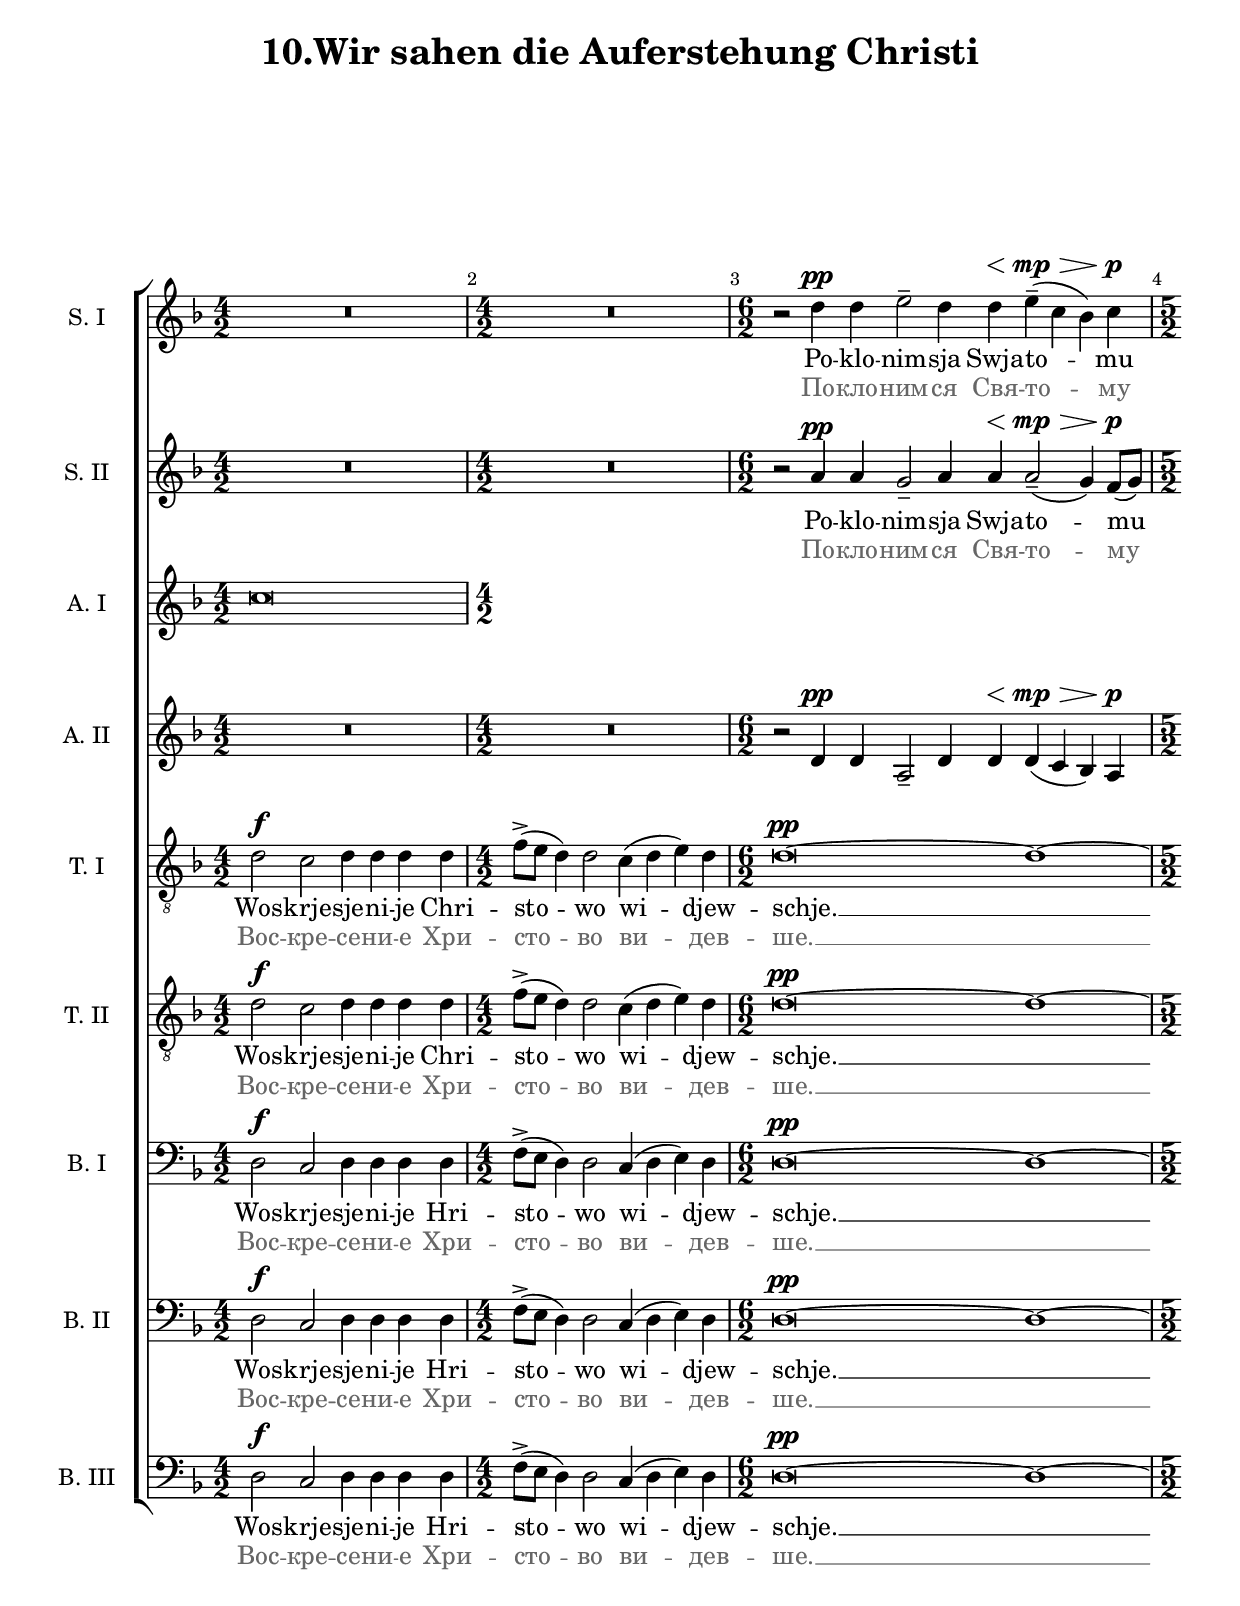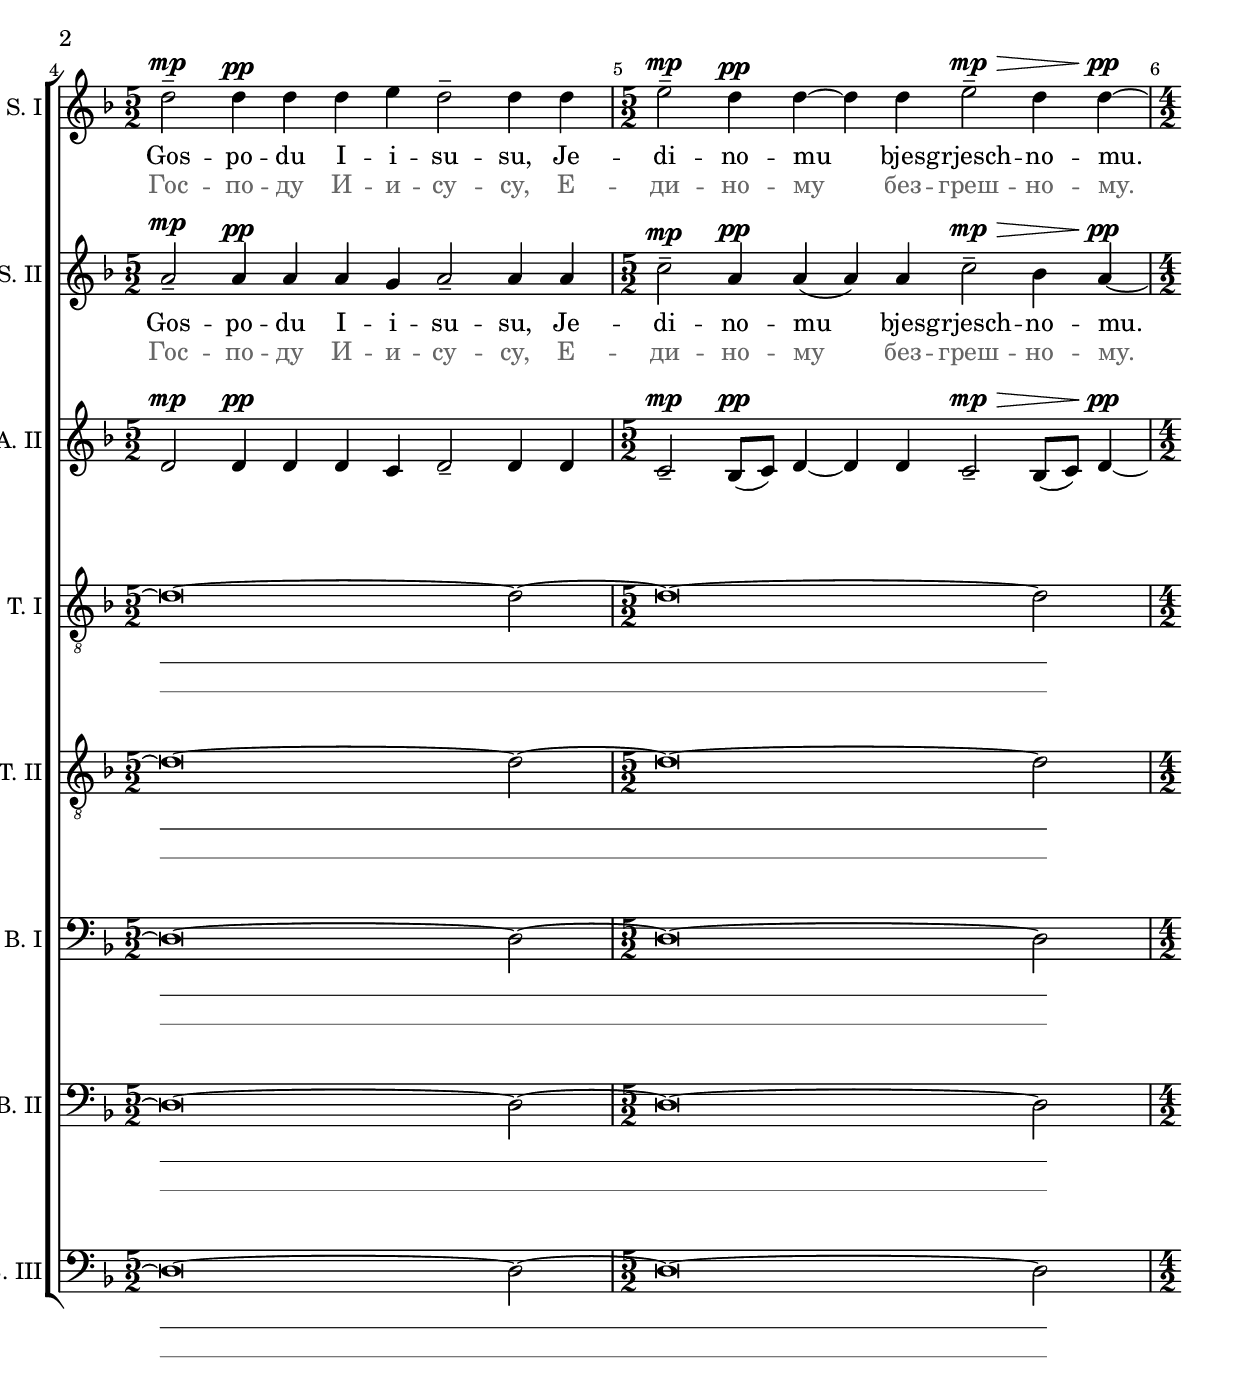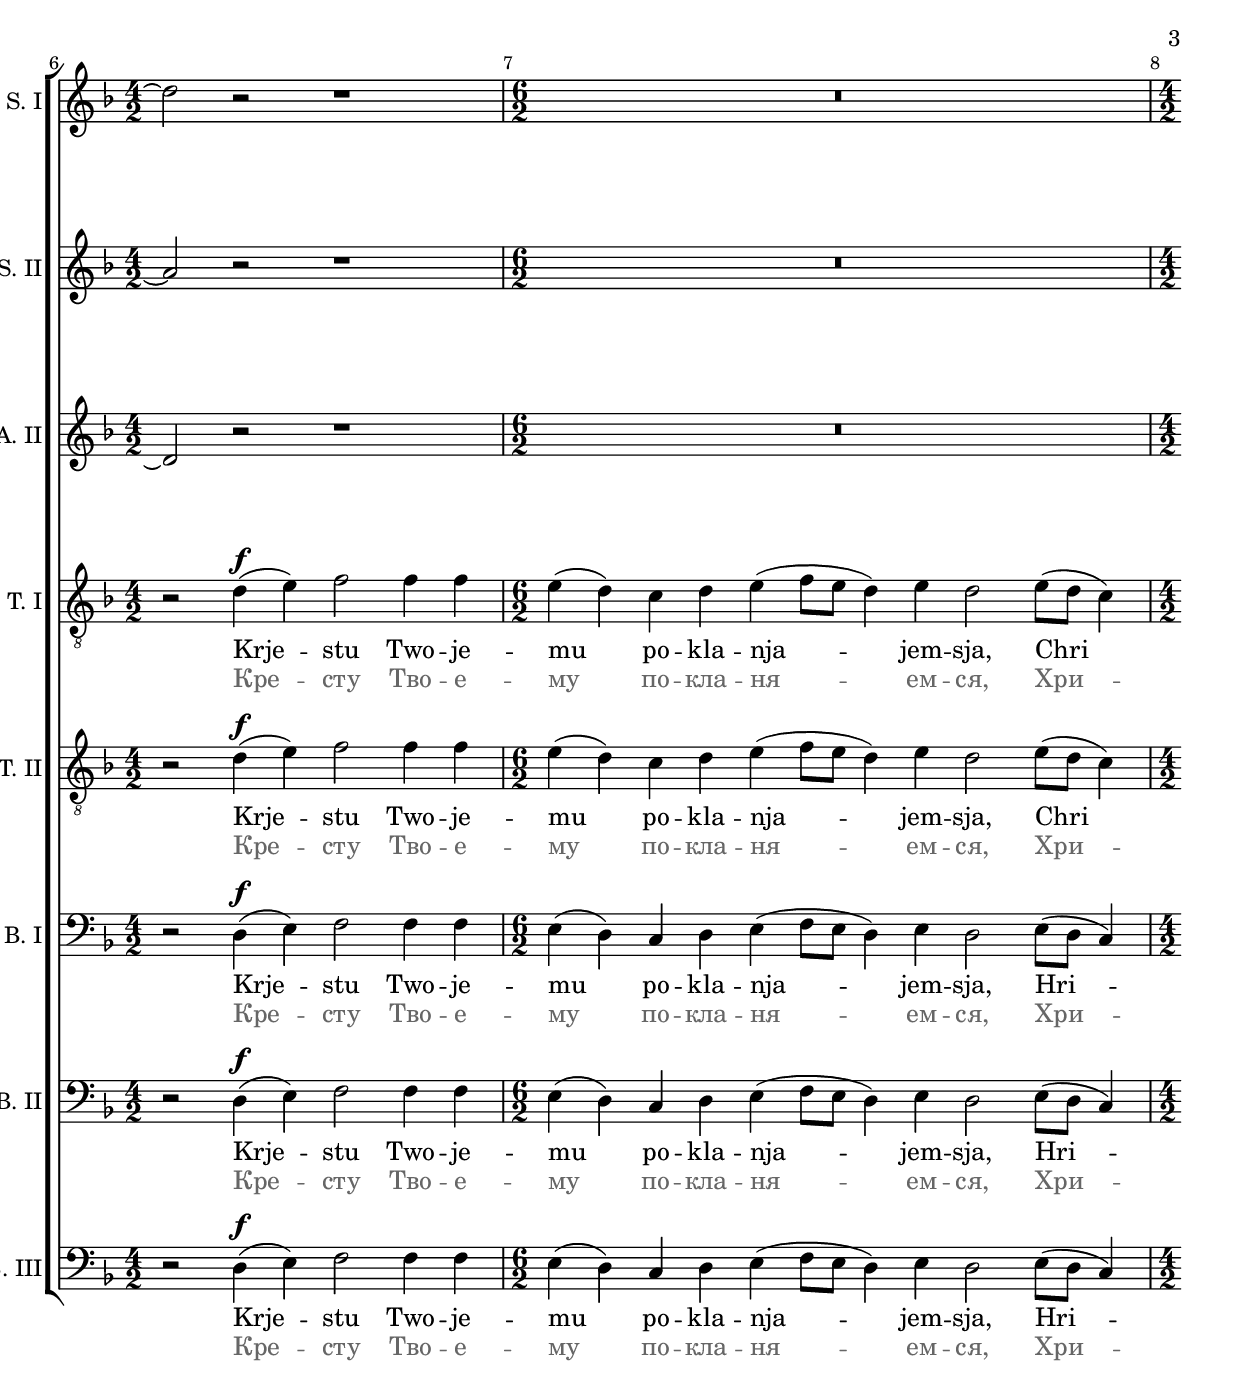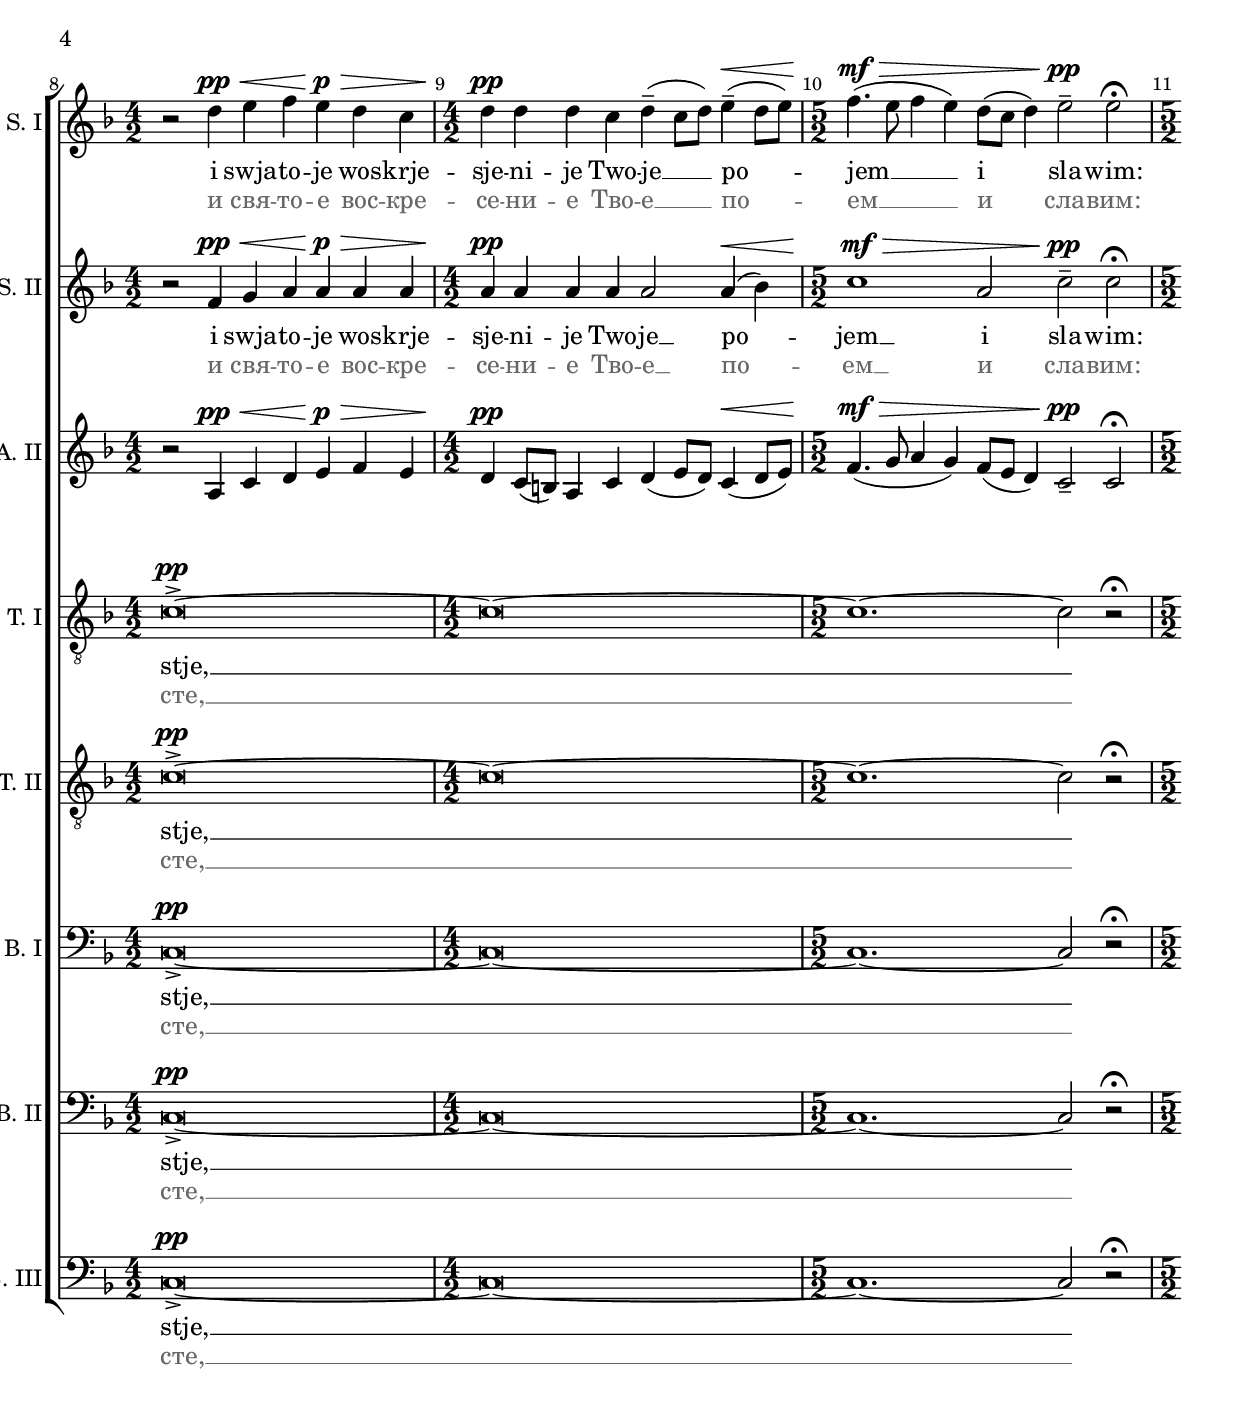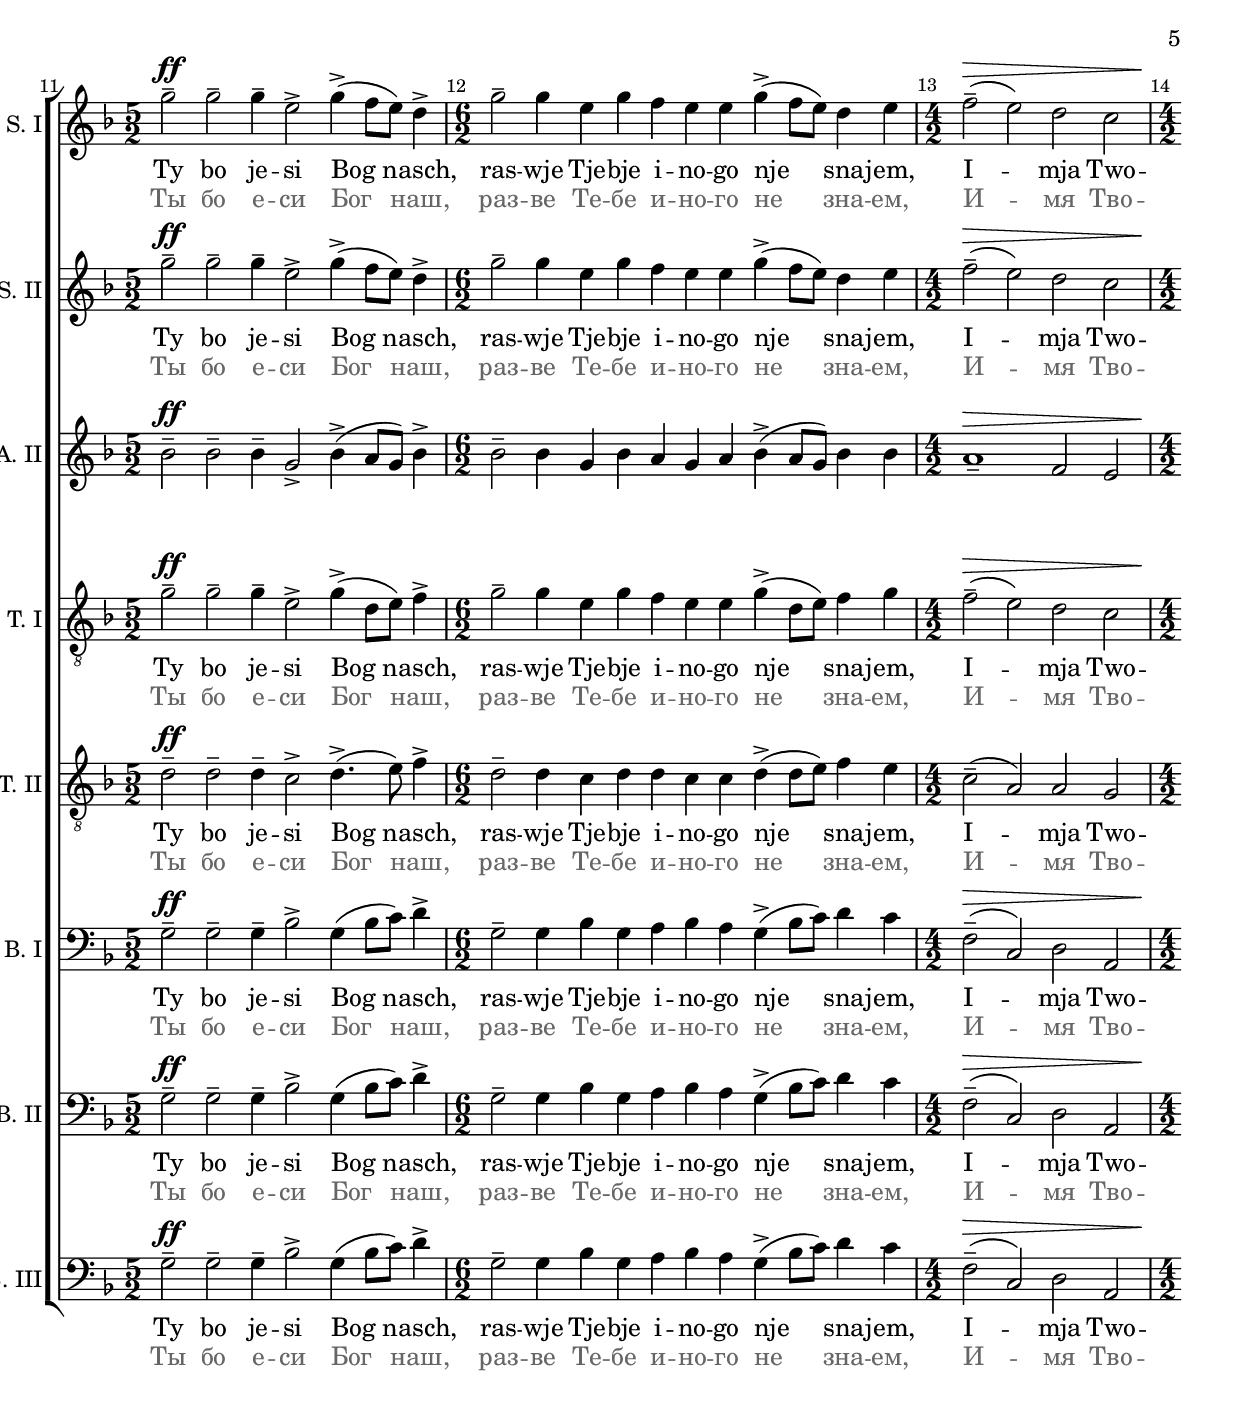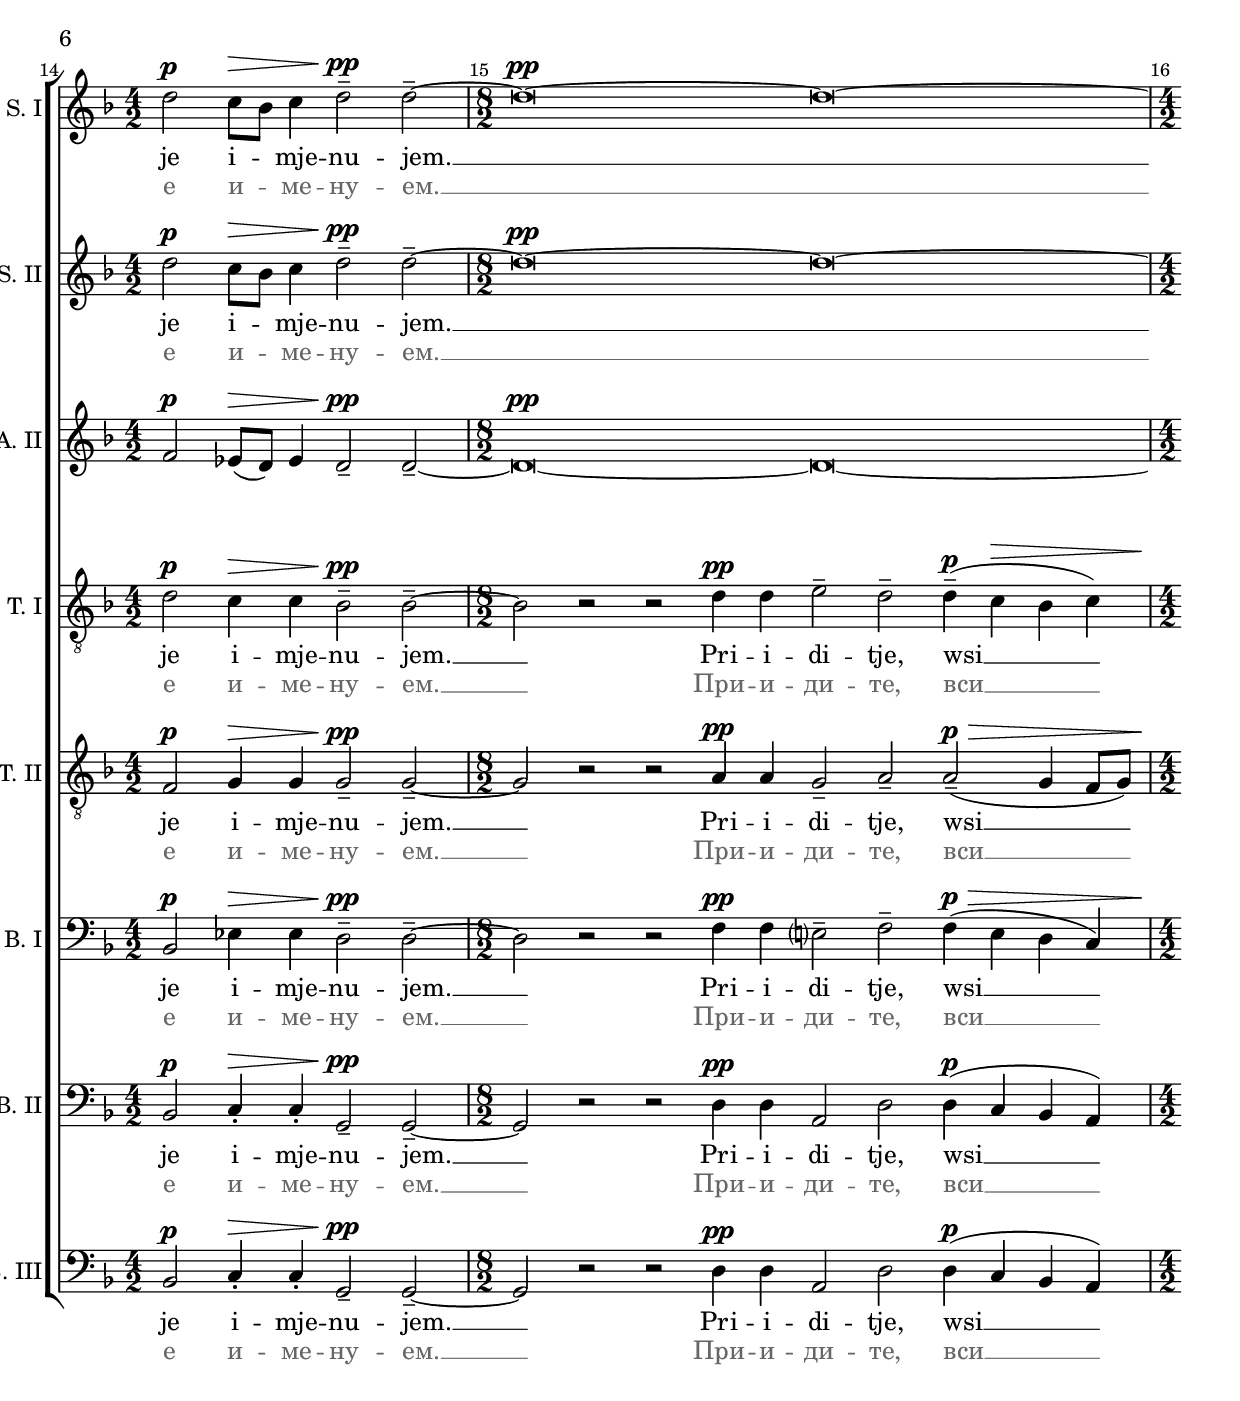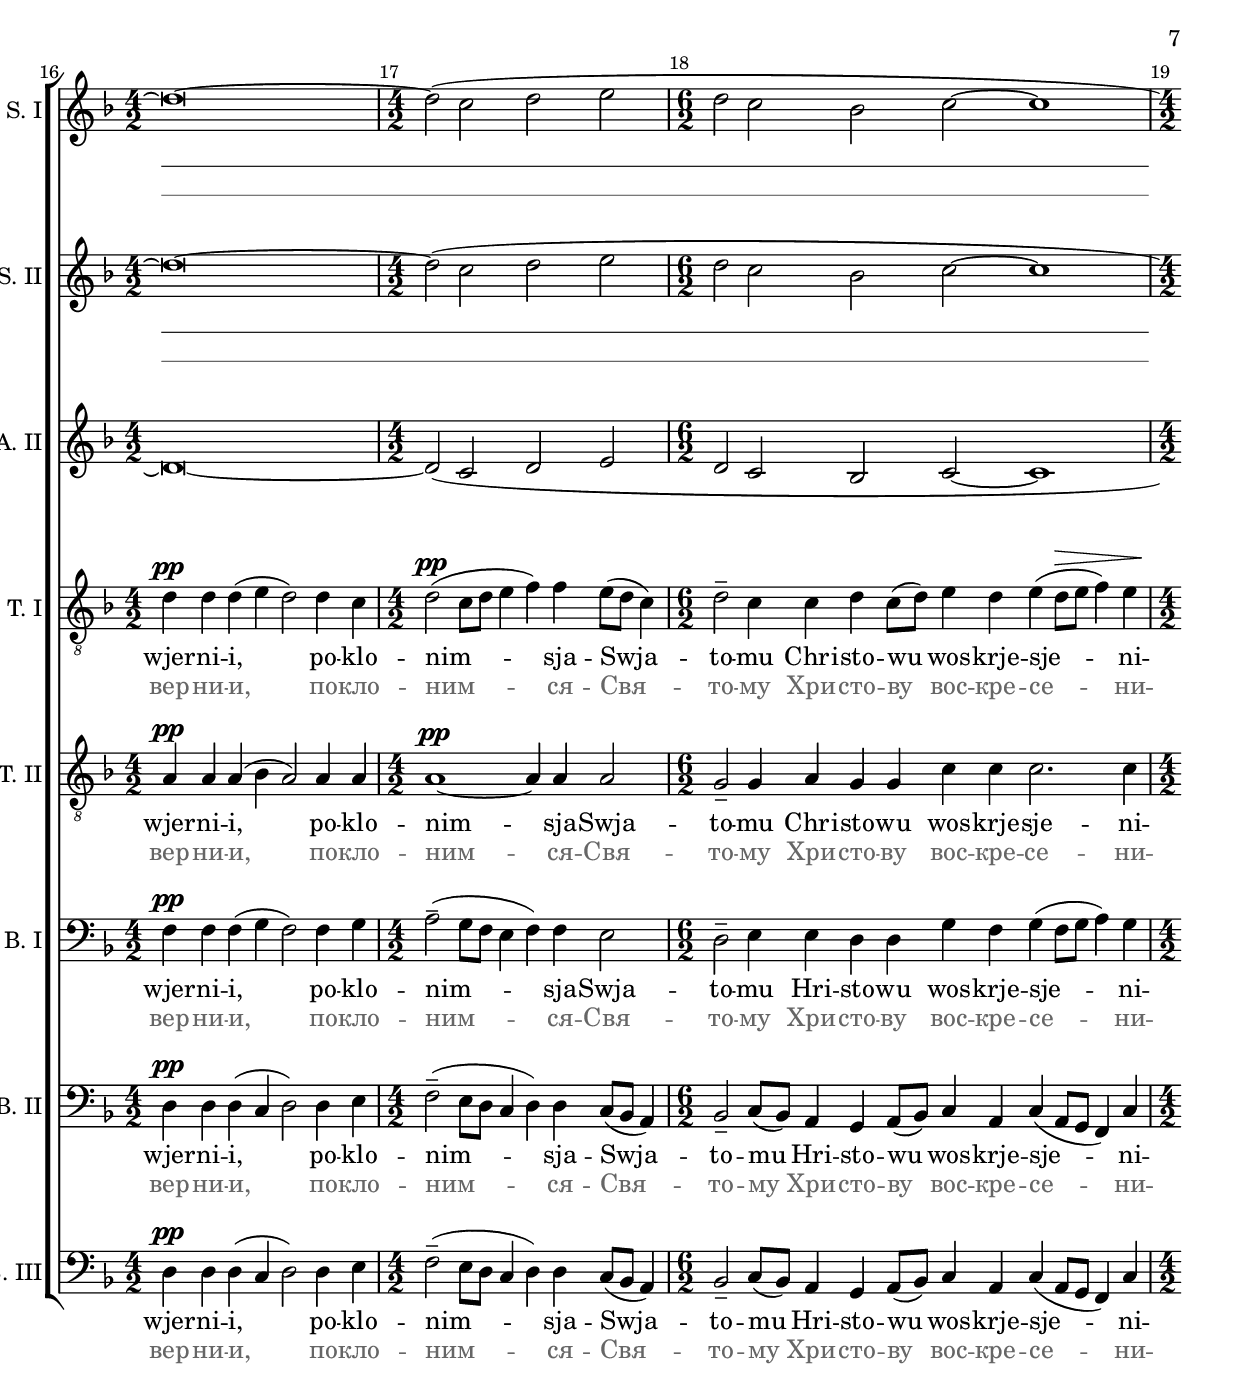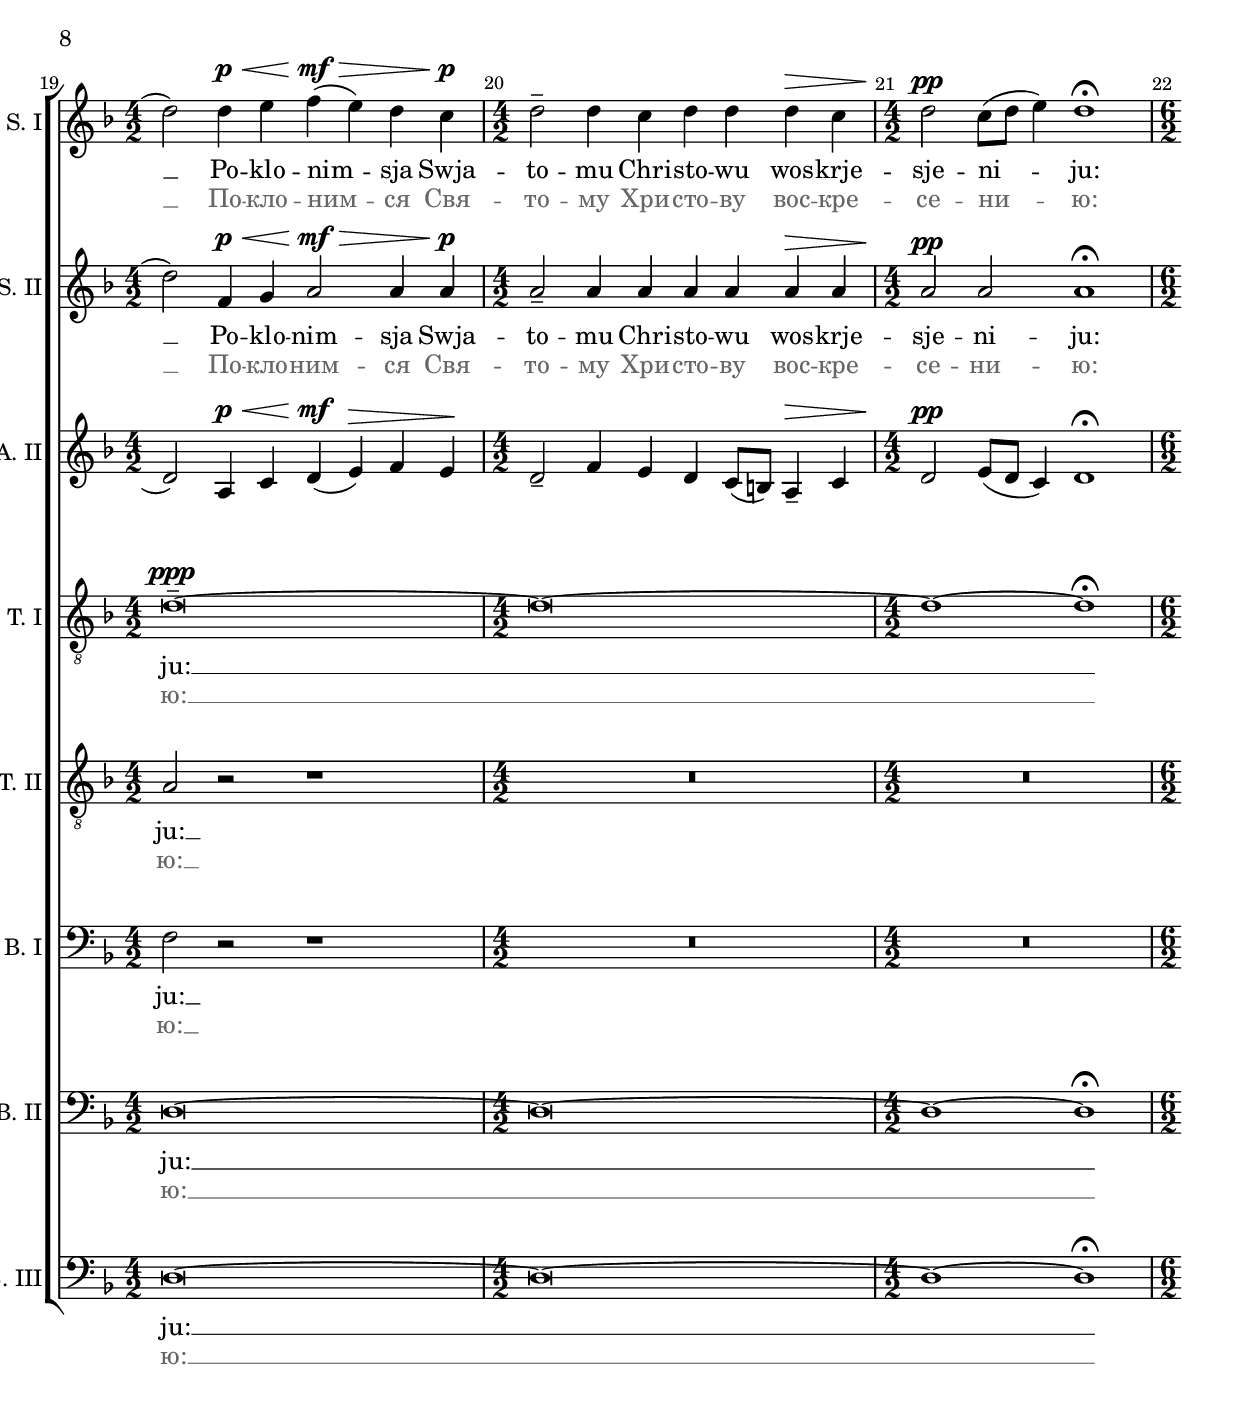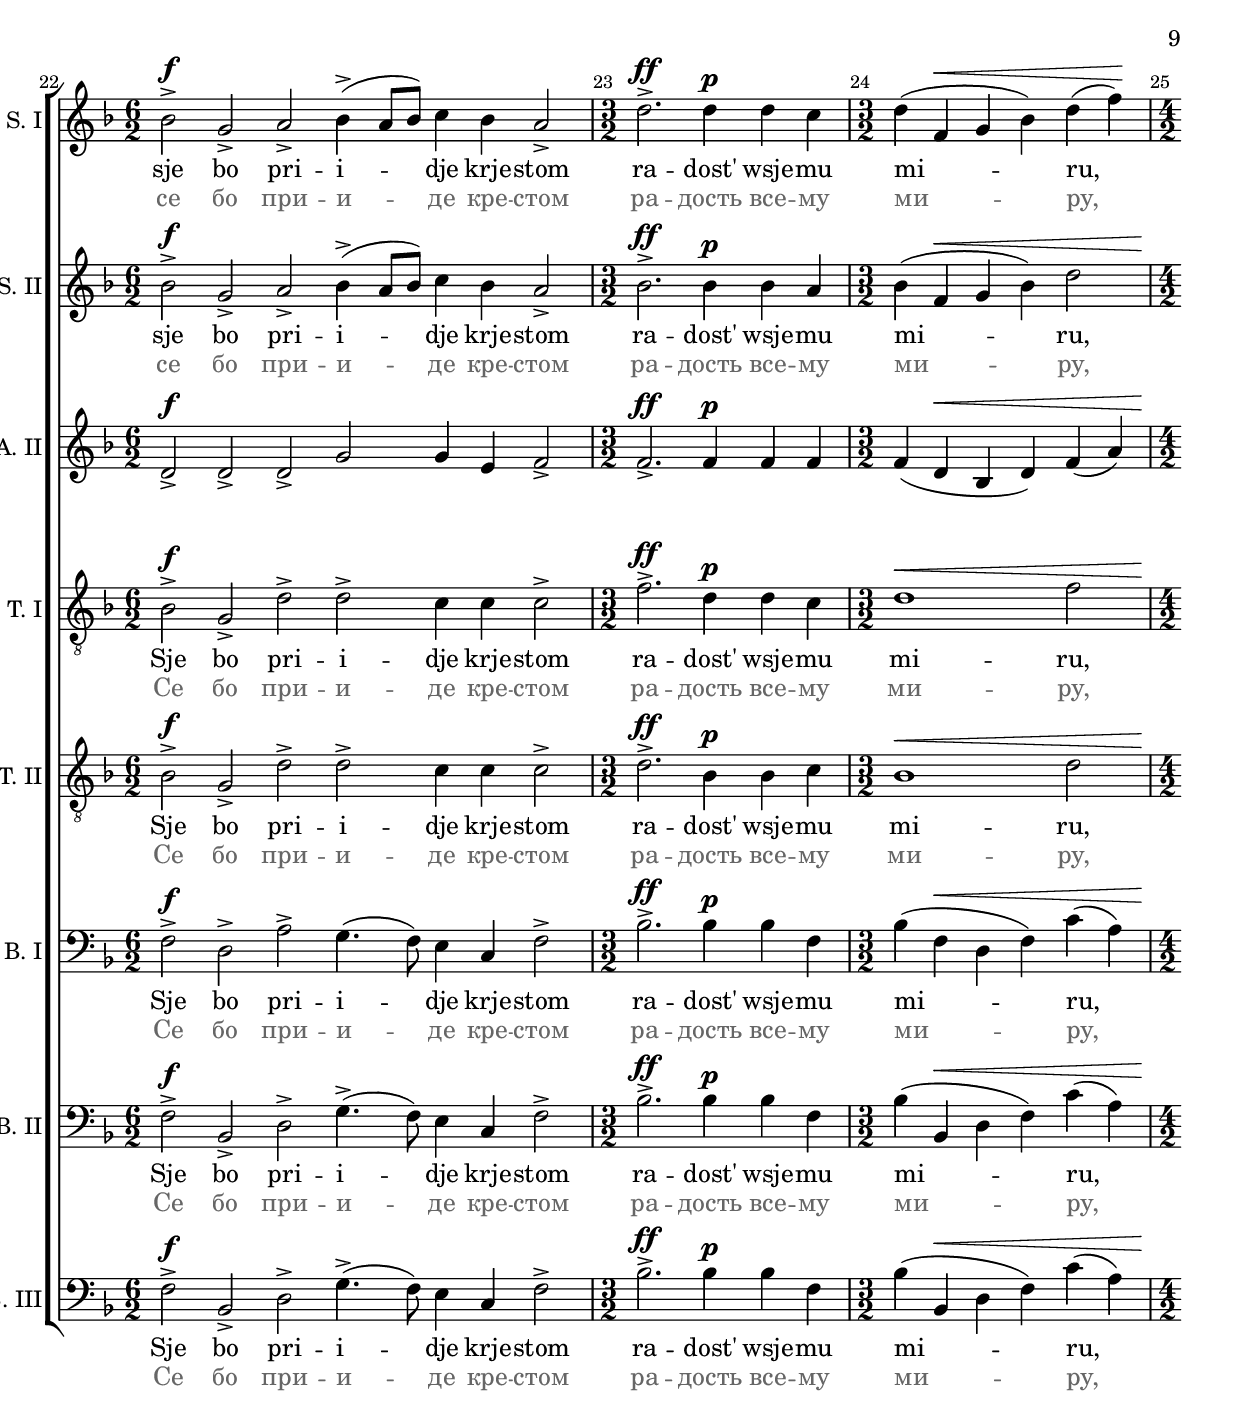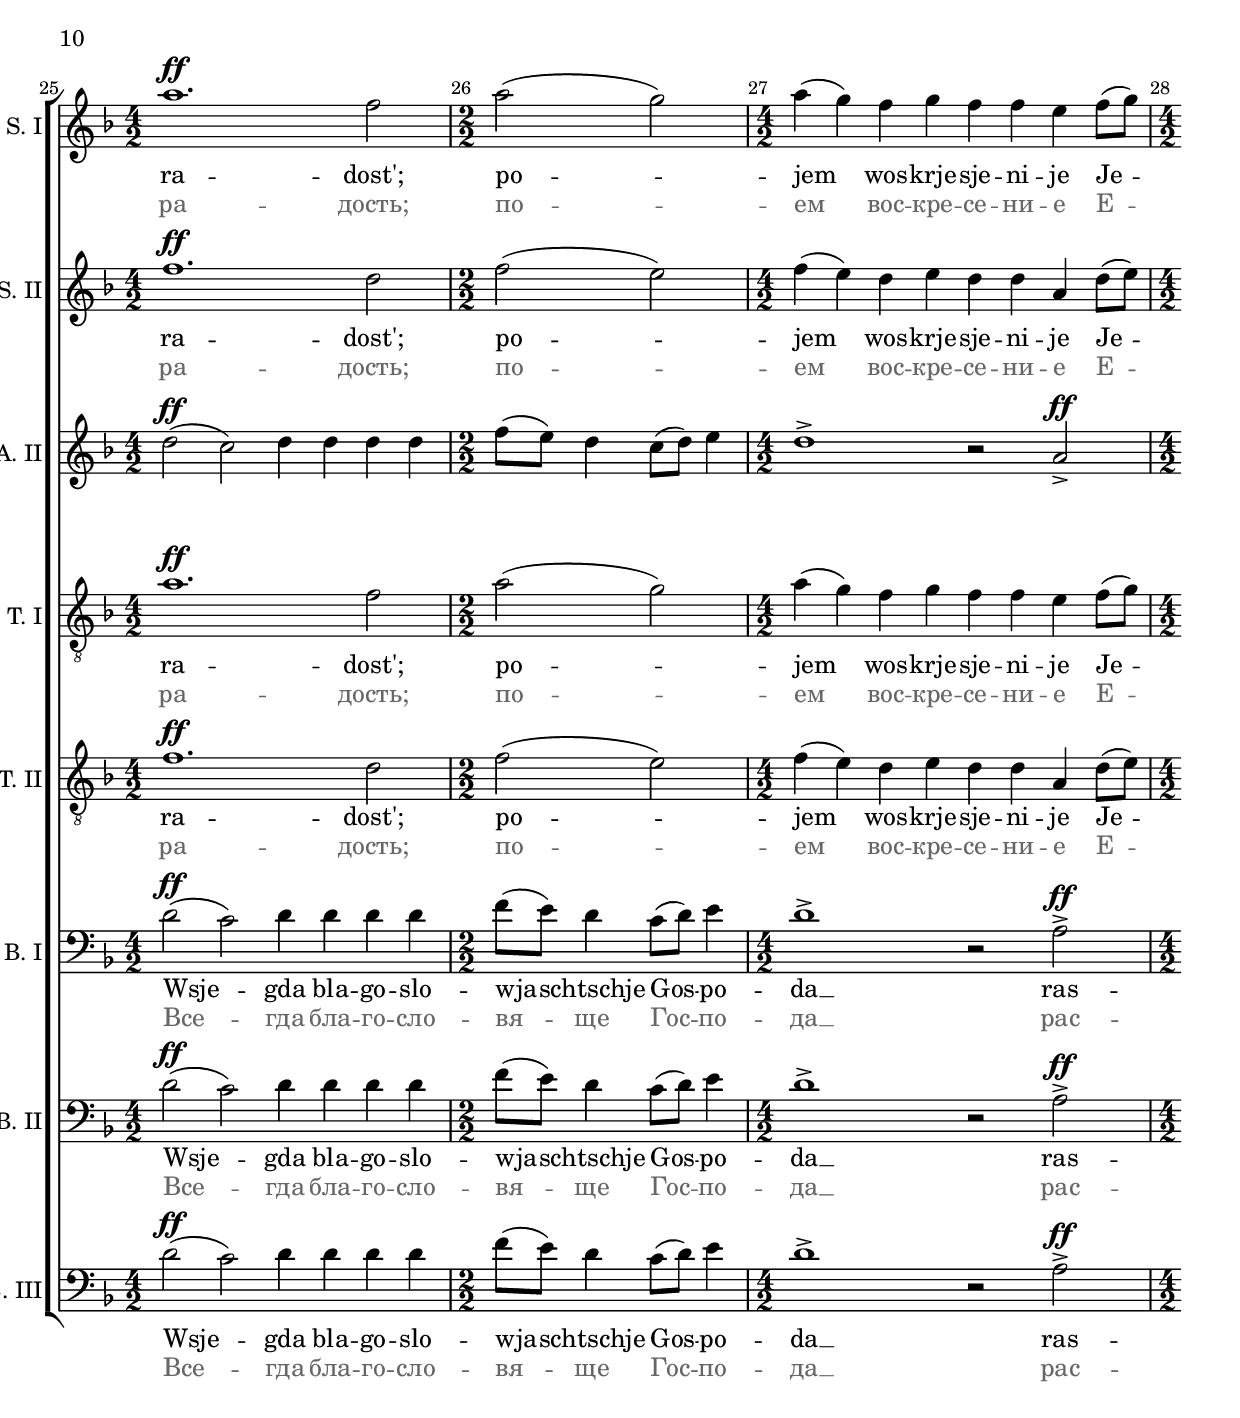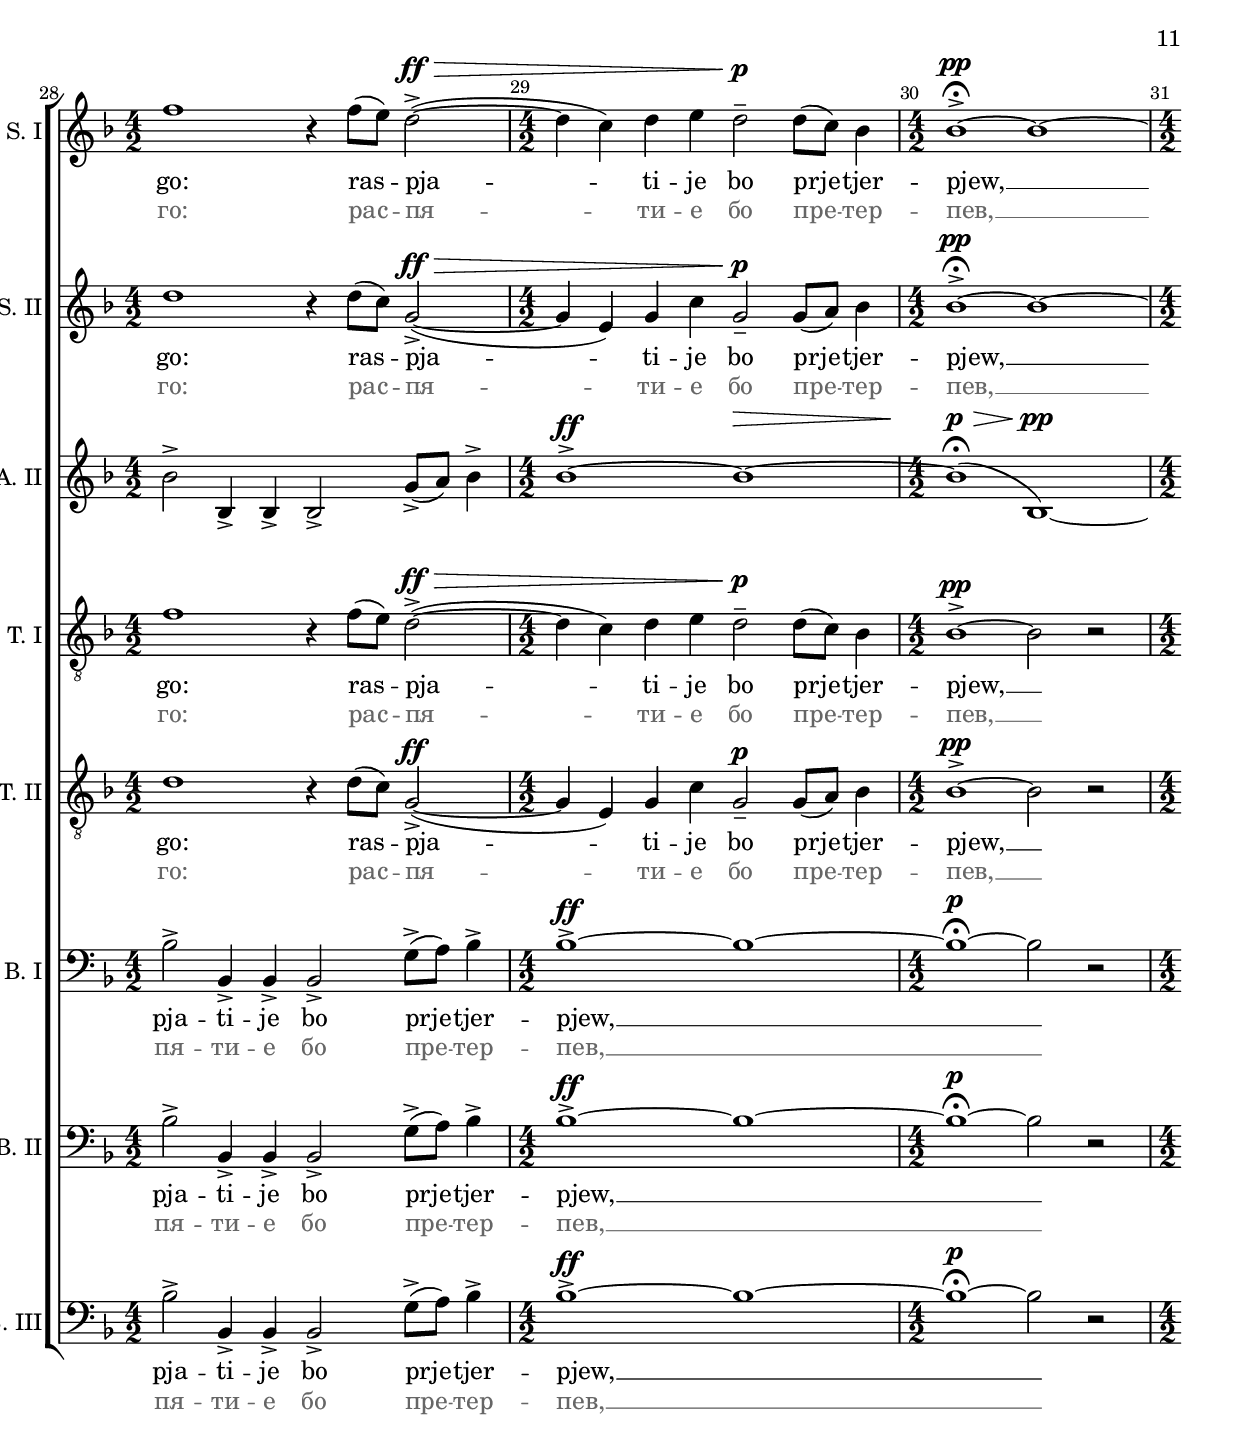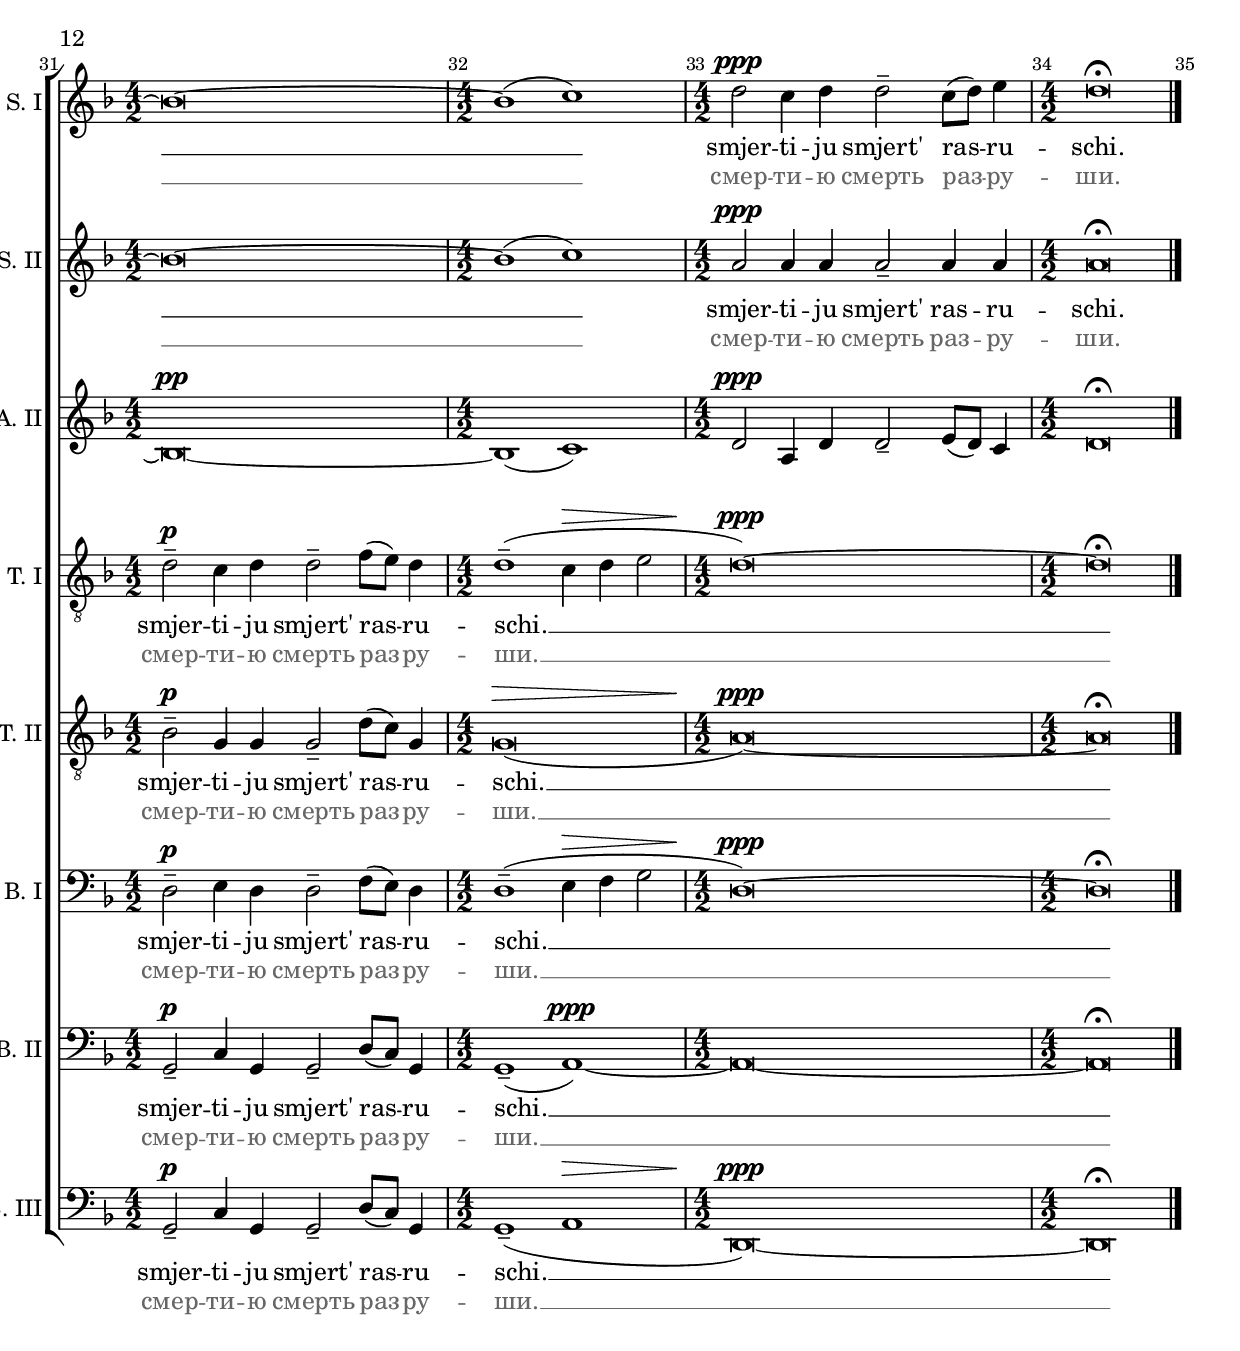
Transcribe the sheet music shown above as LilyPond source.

\version "2.16.2"

#(ly:set-option 'midi-extension "mid")

\header {
  title = "10.Wir sahen die Auferstehung Christi"
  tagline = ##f
}


\paper {
  #(set-paper-size "a4")
}

global = {
  \key f \major
  \numericTimeSignature
  \dynamicUp
  \autoBeamOff
  \accidentalStyle "modern-voice-cautionary"
  % \override Score.TimeSignature #'stencil = ##f
  \set Score.markFormatter = #format-mark-box-numbers
  \override Score.BarNumber #'break-visibility = #'#(#t #t #t)
}

midiGlobal = {
  \key f \major
  \numericTimeSignature
  \time 1/4  s4
}

greyText = {
  \override Lyrics.LyricText  #'color =  #(x11-color 'grey40)
  \override Lyrics.LyricHyphen  #'color =  #(x11-color 'grey40)
  \override Lyrics.LyricExtender  #'color =  #(x11-color 'grey40)
}

obreak = {}
opage ={\pageBreak}

\include "articulate.ly"

sopranoOneVoice = \relative c'' {
  \time 4/2  R1*2 |
  \time 4/2  R1*2 |
  \time 6/2  r2 d4 \pp d4 e2 -- d4 d4 \< e4 (-- \mp \> c4 bes4 ) c4 \p |
  \time 5/2  d2 \mp  -- d4 \pp d4 d4 e4 d2 -- d4 d4 |
  \time 5/2  e2 -- \mp d4 \pp d4  ~ d4 d4 e2 \mp \> -- d4  d4  \pp ~ |
  \time 4/2  d2 r2 r1 |
  \time 6/2  R2*6 |

  \opage %p2
  \time 4/2  r2 d4 \pp \< e4 f4  e4 \p \> d4 c4 |
  \time 4/2  d4 \pp d4 d4 c4 d4 -- ( c8 [ d8 ) ] e4 -- \< ( d8  [ e8 ) ] |
  \time 5/2  f4.\mf \> ( e8  f4 e4 ) d8  ( [ c8 ] d4 ) e2 \pp -- e2 \fermata |
  \time 5/2  g2 \ff -- g2-- g4-- e2 -> g4 ( -> f8 [ e8 ) ] d4 -> |
  \time 6/2  g2 -- g4 e4 g4 f4 e4 e4 g4 ( -> f8 [ e8 ) ] d4 e4 |
  \time 4/2  f2 \> ( -- e2 ) d2 c2 |
  \time 4/2  d2  \p c8 \> [ bes8 ] c4 d2 \pp -- d2 ~ -- |
  \time 8/2  d\breve \pp ~  d\breve ~ |

  \opage %p3
  \time 4/2  d\breve  ~ |
  \time 4/2  d2 ( c2 d2 e2 |
  \time 6/2  d2 c2 bes2 c2 ~ c1 |
  \time 4/2  d2 ) d4 \p \< e4 f4 \mf \> ( e4 )  d4 c4 \p |
  \time 4/2  d2 -- d4 c4 d4 d4  d4 \>  c4  |
  \time 4/2  d2  \pp c8 ( [ d8  ] e4 ) d1 \fermata |
  \time 6/2  bes2 \f -> g2 -> a2 -> bes4 ( -> a8 [ bes8 ) ] c4 bes4 a2-> |
  \time 3/2  d2. \ff -> d4 \p d4 c4 |
  \time 3/2  d4 ( f,4 \< g4 bes4 ) d4 ( f4)  \! |

  \opage %p4
  \time 4/2  a1. \ff f2 |
  \time 2/2  a2 ( g2 ) |
  \time 4/2  a4 ( g4 ) f4 g4 f4 f4 e4 f8 [ ( g8 ] ) |
  \time 4/2  f1 r4 f8 [ ( e8 ] ) d2 \ff \> ( ~ -> |
  \time 4/2  d4 c4  ) d4 e4 d2-- \p d8 [ ( c8 ) ] bes4 |
  \time 4/2  bes1 ~ \fermata -> \pp bes1 ~ |
  \time 4/2  bes\breve  ~ |
  \time 4/2  bes1 ( c1 ) |
  \time 4/2  d2 \ppp c4 d4 d2-- c8 ( [ d8 ) ] e4 |
  \time 4/2  d\breve \fermata \bar "|."


}


sopranoOneVerse = \lyricmode {
  Po -- klo -- nim -- sja Swja -- to -- mu
  Gos -- po -- du I -- i -- su -- "su,"
  Je -- di -- no -- mu  bjes -- grjesch -- no -- "mu."

  %p2
  i swja -- to -- je  wos -- krje -- sje -- ni -- je Two -- je __ po -- jem __ i sla -- "wim:"
  Ty bo je -- si Bog "nasch,"
  ras -- wje Tje -- bje i -- no -- go   nje sna -- "jem,"
  I -- mja Two -- je i -- mje -- nu -- "jem." __

  %p3
  Po -- klo -- nim -- sja Swja -- to -- mu Chri -- sto -- wu wos -- krje -- sje -- ni -- "ju:"
  sje bo pri -- i -- dje krje -- stom ra -- dost' wsje -- mu mi -- "ru,"

  %p4 
  ra -- "dost';" 
  po -- jem wos -- krje -- sje -- ni -- je Je -- "go:" 
  ras -- pja -- ti -- je bo prje -- tjer -- "pjew," __
  smjer -- ti -- ju smjert' ras -- ru -- "schi." 
}

sopranoOneCyrillic = \lyricmode {
  По -- кло -- ним -- ся Свя -- то -- му
  Гос -- по -- ду И -- и -- су -- "су,"
  Е -- ди -- но -- му  без -- греш -- но -- "му."

  %p2
  и свя -- то -- е  вос -- кре -- се -- ни -- е Тво -- е __ по -- ем __ и сла -- "вим:"
  Ты бо е -- си Бог "наш,"
  раз -- ве Те -- бе и -- но -- го   не зна -- "ем,"
  И -- мя Тво -- е и -- ме -- ну -- "ем." __

  %p3
  По -- кло -- ним -- ся Свя -- то -- му Хри -- сто -- ву вос -- кре -- се -- ни -- "ю:"
  се бо при -- и -- де кре -- стом ра -- дость все -- му ми -- "ру,"
  
  %p4
  ра -- "дость;"
  по -- ем вос -- кре -- се -- ни -- е Е -- "го:"
  рас -- пя -- ти -- е бо пре -- тер -- "пев," __
  смер -- ти -- ю смерть раз -- ру -- "ши."

}


sopranoTwoVoice = \relative c '' {
  \time 4/2  R1*2 |
  \time 4/2  R1*2 |
  \time 6/2  r2 a4 \pp a4 g2 -- a4 a4 \< a2-- \mp \> ( g4  ) f8 \p ( [ g8  ) ] |
  \time 5/2  a2 \mp -- a4 \pp a4  a4 g4 a2 -- a4 a4 |
  \time 5/2  c2-- \mp a4 \pp a4 ( a4 ) a4  c2 \mp \> -- bes4  a4  \pp ~ |
  \time 4/2  a2 r2 r1 |
  \time 6/2  R2*6 |

  \opage %p2
  \time 4/2  r2 f4 \pp \< g4 a4 a4 \p \> a4 a4  |
  \time 4/2  a4 \pp a4 a4 a4 a2 a4 \< ( bes4 ) |
  \time 5/2  c1 \mf \> a2  c2 \pp -- c2 \fermata |
  \time 5/2  g'2 \ff -- g2-- g4-- e2 -> g4 ( -> f8 [ e8 ) ] d4 -> |
  \time 6/2  g2 -- g4 e4 g4 f4 e4 e4 g4 ( -> f8 [ e8 ) ] d4 e4 |
  \time 4/2  f2 \> ( -- e2 ) d2 c2 |
  \time 4/2  d2  \p c8 \> [ bes8 ] c4 d2 \pp -- d2 ~ -- |
  \time 8/2  d\breve \pp ~  d\breve ~ |

  \opage %p3
  \time 4/2  d\breve  ~ |
  \time 4/2  d2 ( c2 d2 e2 |
  \time 6/2  d2 c2 bes2 c2 ~ c1 |
  \time 4/2  d2 ) f,4 \p \< g4 a2 \mf \> a4 a4 \p |
  \time 4/2  a2 -- a4 a4 a4 a4 a4 \> a4 |
  \time 4/2  a2  \pp a2 a1 \fermata |
  \time 6/2  bes2 \f -> g2 -> a2 -> bes4 ( -> a8 [ bes8 ) ] c4 bes4 a2-> |
  \time 3/2  bes2. \ff -> bes4 \p bes4 a4 |
  \time 3/2  bes4 ( f4 \< g4 bes4 ) d2  |

  \opage %p4
  \time 4/2  f1. \ff d2 |
  \time 2/2  f2 ( e2) |
  \time 4/2  f4 ( e4 ) d4 e4 d4 d4 a4 d8 [( e8 ]) |
  \time 4/2  d1 r4 d8 [ (c8 ] ) g2 ( \ff \> ~ -> |
  \time 4/2  g4 e4 ) g4 c4 g2-- \p g8 [( a8 ] )bes4  |
  \time 4/2  bes1 ~ \fermata -> \pp bes1 ~ |
  \time 4/2  bes\breve  ~ |
  \time 4/2  bes1 ( c1 ) |
  \time 4/2    a2 \ppp a4 a4 a2-- a4 a4 |
  \time 4/2  a\breve \fermata \bar "|."
}


sopranoTwoVerse =  {
  \sopranoOneVerse
}

sopranoTwoCyrillic =   {
  \sopranoOneCyrillic
}


altoOneVoice = \relative c'' {
  c
}

altoOneVerse = \lyricmode {

}

altoOneCyrillic = \lyricmode {
 
}


altoTwoVoice = \relative c' {
  \time 4/2  R1*2 |
  \time 4/2  R1*2 |
  \time 6/2  r2 d4 \pp  d4  a2-- d4 d4 \< d4\mp \> ( c4 bes4 ) a4 \p |
  \time 5/2  d2 \mp d4 \pp d4  d4 c4 d2-- d4 d4 |
  \time 5/2  c2-- \mp bes8 \pp ( [ c8  ) ] d4 ~ d4 d4 c2-- \mp \> bes8 ( [ c8 ) ] d4  \! \pp ~ | % 6
  \time 4/2  d2 r2 r1 |
  \time 6/2  R2*6 |

  \opage %2
  \time 4/2  r2 a4  \pp \< c4 d4 e4 \p \> f4 e4 |
  \time 4/2  d4 \pp c8 ( [ b8 ) ] a4 c4 d4( e8 [ d8 ] ) c4 \< ( d8  [ e8 ) ] |
  \time 5/2  f4.  \mf \> ( g8 a4 g4 ) f8 [  ( e8 ] d4 ) c2-- \pp c2 \fermata |
  \time 5/2  bes'2-- \ff bes2-- bes4-- g2-> bes4( -> a8[ g8] ) bes4->  |
  \time 6/2  bes2-- bes4 g4 bes4 a4 g4 a4 bes4-> ( a8 [ g8 ) ] bes4 bes4  |
  \time 4/2  a1 \> -- f2 e2|
  \time 4/2  f2 \p es8 \> [( d8 ) ] es4 d2--  \pp  d2 -- ~ |
  \time 8/2  d\breve \pp ~ d\breve ~ |

  \opage %p3
  \time 4/2  d\breve  ~ |
  \time 4/2  d2 ( c2 d2 e2 |
  \time 6/2  d2 c2 bes2 c2 ~ c1 |
  \time 4/2  d2 ) a4 \p \< c4 d4 \! \mf ( e4 \> ) f4 e4 \! |
  \time 4/2  d2-- f4 e4 d4 c8 ( [ b8 ) ] a4 \>  --  c4  |
  \time 4/2  d2  \pp e8 ( [ d8 ] c4 ) d1 \fermata |
  \time 6/2  d2-> \f d2-> d2-> g2 g4 e4 f2-> |
  \time 3/2  f2. \ff  -> f4 \p f4  f4 |
  \time 3/2  f4 ( d4 \< bes4 d4 )  f4 ( a4 )  |
  
  %opage %4
  \time 4/2  d2 \ff ( c2 ) d4 d4 d4 d4 |
  \time 2/2  f8 ( [ e8 ) ] d4 c8 ( [ d8 ) ] e4 |
  \time 4/2  d1 -> r2 a2 \ff -> |
  \time 4/2  bes2-> bes,4 -> bes4 -> bes2 -> g'8 ( -> [ a8  ) ] bes4 -> |
  \time 4/2  bes1 \! \ff ~ -> bes1 \> ~ | % 6
  \time 4/2  bes1 ( \p \> \fermata bes,1 )  \pp ~ | % 7
  \time 4/2  bes\breve  \pp ~ | % 8
  \time 4/2  bes1 ( c1  ) | % 9
  \time 4/2  d2 \ppp a4  d4 d2 -- e8 [( d8 ]) c4 |
  \time 4/2  d\breve \fermata \bar "|."

}

altoTwoVerse =  {
  \altoOneVerse
}

altoTwoCyrillic =  {
  \altoOneCyrillic

}


tenoreOneVoice = \relative c' {
  \time 4/2  d2 \f c2  d4 d4 d4 d4 |
  \time 4/2  f8 ( -> [ e8 ] d4 ) d2 c4 ( d4 e4 ) d4 |
  \time 6/2  d\breve \pp ~ d1 ~ |
  \time 5/2  d\breve ~ d2 ~ |
  \time 5/2  d\breve ~ d2 |
  \time 4/2  r2 d4 \f ( e4 ) f2 f4 f4 |
  \time 6/2  e4 ( d4 ) c4 d4 e4 ( f8 [ e8 ] d4 ) e4 d2 e8 ( [ d8 ] c4 ) |

  \opage %2
  \time 4/2  c\breve \pp -> ~ |
  \time 4/2  c\breve ~ |
  \time 5/2  c1. ~ c2 r2 \fermata|
  \time 5/2  g'2 \ff -- g2-- g4-- e2 -> g4 ( -> d8 [ e8 ) ] f4 -> |
  \time 6/2  g2 -- g4 e4 g4 f4 e4 e4 g4 ( -> d8 [ e8 ) ] f4 g4 |
  \time 4/2  f2 \> ( -- e2 ) d2 c2 |
  \time 4/2  d2 \p c4 \> c4 bes2 \pp -- bes2 -- ~ |
  \time 8/2  bes2 r2 r2 d4 \pp d4 e2 -- d2 -- d4-- \p ( c4 \> bes4 c4 ) |

  \opage %p3
  \time 4/2  d4 \pp d4 d4 ( e4 d2 ) d4 c4 |
  \time 4/2  d2 \pp ( c8 [ d8 ] e4 f4 ) f4 e8 ( [ d8 ] c4 ) |
  \time 6/2  d2 -- c4 c4 d4 c8 ( [ d8 ) ] e4 d4 e4 ( d8 \> [ e8 ] f4 )  e4  |
  \time 4/2  d\breve \ppp ~ -- |
  \time 4/2  d\breve ~ |
  \time 4/2  d1 ~ d1 \fermata |
  \time 6/2  bes2 \f -> g2 -> d'2 -> d2 -> c4 c4 c2 -> |
  \time 3/2  f2. \ff -> d4 \p d4  c4 |
  \time 3/2  d1 \<  f2 |

  \opage %p4
  \time 4/2  a1. \ff \ff f2 |
  \time 2/2  a2 ( g2 ) |
  \time 4/2  a4 ( g4 ) f4 g4 f4 f4 e4 f8 [( g8 ] ) |
  \time 4/2  f1 r4 f8 [ ( e8 ] ) d2 ( ~ -> \ff \> |
  \time 4/2  d4 c4 ) d4 e4 d2-- \p d8 [ ( c8 ] ) bes4 |
  \time 4/2  bes1 ->  \pp ~ bes2   r2  |
  \time 4/2  d2 \p -- c4 d4 d2-- f8[ ( e8 ]) d4 |
  \time 4/2  d1 ( -- c4 \> d4  e2 |
  \time 4/2  d\breve \ppp ) ~ |
  \time 4/2  d\breve \fermata \bar "|."
}

tenoreOneVerse = \lyricmode {
  Wos -- krje -- sje -- ni -- je Chri -- sto -- wo wi -- djew -- "schje." __
  Krje -- stu Two -- je -- mu po -- kla -- nja -- jem --"sja," Chri %--

  %p2
  "stje," __
  Ty bo je -- si Bog "nasch,"
  ras -- wje Tje -- bje i -- no -- go   nje sna -- "jem,"
  I -- mja Two -- je i -- mje -- nu -- "jem." __

  Pri -- i -- di -- "tje," wsi __

  %p3
  wjer -- ni -- "i,"
  po -- klo -- nim -- sja -- Swja -- to -- mu Chri -- sto -- wu wos -- krje -- sje --  ni -- "ju:" __
  Sje bo pri -- i -- dje krje -- stom ra -- dost' wsje -- mu mi -- "ru,"

  %p4
  ra -- "dost';" 
  po -- jem wos -- krje -- sje -- ni -- je Je -- "go:" 
  ras -- pja -- ti -- je bo prje -- tjer -- "pjew," __ 
  smjer -- ti -- ju smjert' ras -- ru -- "schi." __ 
 


}

tenoreOneCyrillic  = \lyricmode {
  Вос -- кре -- се -- ни -- е Хри -- сто -- во ви -- дев -- "ше." __
  Кре -- сту Тво -- е -- му по -- кла -- ня -- ем --"ся," Хри --

  %p2
  "сте," __
  Ты бо е -- си Бог "наш,"
  раз -- ве Те -- бе и -- но -- го   не зна -- "ем,"
  И -- мя Тво -- е и -- ме -- ну -- "ем." __

  При -- и -- ди -- "те," вси __

  %p3
  вер -- ни -- "и,"
  по -- кло -- ним -- ся -- Свя -- то -- му Хри -- сто -- ву вос -- кре -- се --  ни -- "ю:" __
  Се бо при -- и -- де кре -- стом ра -- дость все -- му ми -- "ру,"

  %p4
  ра -- "дость;"
  по -- ем вос -- кре -- се -- ни -- е Е -- "го:"
  рас -- пя -- ти -- е бо пре -- тер -- "пев," __
  смер -- ти -- ю смерть раз -- ру -- "ши." __

}


tenoreTwoVoice = \relative c' {
  \time 4/2  d2 \f c2  d4 d4 d4 d4 |
  \time 4/2  f8 ( -> [ e8 ] d4 ) d2 c4 ( d4 e4 ) d4 |
  \time 6/2  d\breve \pp ~ d1 ~ |
  \time 5/2  d\breve ~ d2 ~ |
  \time 5/2  d\breve ~ d2 |
  \time 4/2  r2 d4 \f ( e4 ) f2 f4 f4 |
  \time 6/2  e4 ( d4 ) c4 d4 e4 ( f8 [ e8 ] d4 ) e4 d2 e8 ( [ d8 ] c4 ) |

  \opage %2
  \time 4/2  c\breve \pp -> ~ |
  \time 4/2  c\breve ~ |
  \time 5/2  c1. ~ c2 r2 \fermata|
  \time 5/2  d2 \ff -- d2 -- d4 -- c2 -> d4. ( -> e8 ) f4 -> |
  \time 6/2  d2 -- d4 c 4 d4 d4 c4 c4 d4 ( -> d8 [ e8]) f4 e4 |
  \time 4/2  c2( -- a2) a2 g2 |
  \time 4/2  f2 \p g4 \> g4 g2-- \pp  g2 ~-- |
  \time 8/2  g2 r2 r2 a4 \pp a4 g2 -- a2 -- a2-- \p \> ( g4 f8 [ g8 ) ] |

  \opage %p4
  \time 4/2  a4 \pp a4 a4( bes4 a2) a4 a4 |
  \time 4/2  a1 \pp ~ a4 a4 a2 | % 3
  \time 6/2  g2 -- g4 a4 g4 g4 c4 c4 c2. c4  | % 4
  \time 4/2  a2 r2 r1 | % 5
  \time 4/2  R1*2 | % 6
  \time 4/2  R1*2 | % 7
  \time 6/2  bes2 \f -> g2 -> d'2 -> d2 -> c4 c4 c2 -> |
  \time 3/2  d2. \ff -> bes4 \p bes4  c4 |
  \time 3/2   bes1 \< d2 |

  \opage %4
  \time 4/2  f1. \ff  d2 |
  \time 2/2  f2 ( e2 ) |
  \time 4/2  f4 ( e4 )  d4 e4 d4 d4 a4 d8 [( e8 ]) |
  \time 4/2  d1 r4 d8( [ c8 ) ] g2 ( ~ -> \ff |
  \time 4/2  g4  e4) g4 c4 g2-- \p g8 [( a8 )] bes4 |
  \time 4/2  bes1 -> \pp ~ bes2 r2 |
  \time 4/2  bes2 \p -- g4 g4 g2-- d'8 [( c8 ]) g4 |
  \time 4/2  g\breve ( \>  |
  \time 4/2  a\breve  \ppp ) ~ |
  \time 4/2  a\breve \fermata \bar "|."

}

tenoreTwoVerse = {
  \tenoreOneVerse
}

tenoreTwoCyrillic  = {
  \tenoreOneCyrillic
}



bassoOneVoice = \relative c {
  \time 4/2  d2 \f c2  d4 d4 d4 d4 |
  \time 4/2  f8 ( -> [ e8 ] d4 ) d2 c4 ( d4 e4 ) d4 |
  \time 6/2  d\breve \pp ~ d1 ~ |
  \time 5/2  d\breve ~ d2 ~ |
  \time 5/2  d\breve ~ d2 |
  \time 4/2  r2 d4 \f ( e4 ) f2 f4 f4 |
  \time 6/2  e4 ( d4 ) c4 d4 e4 ( f8 [ e8 ] d4 ) e4 d2 e8 ( [ d8 ] c4 ) |

  \opage %2
  \time 4/2  c\breve \pp -> ~ |
  \time 4/2  c\breve ~ |
  \time 5/2  c1. ~ c2 r2 \fermata|
  \time 5/2  g'2-- \ff g2 -- g4 -- bes2 -> g4 ( bes8 [ c8 ) ] d4 -> |
  \time 6/2  g,2 -- g4 bes4 g4 a4 bes4 a4 g4 ( -> bes8 [ c8 ) ] d4 c4 |
  \time 4/2  f,2 \> ( -- c2 ) d2 a2 |
  \time 4/2  bes2  \p es4 \>  es4 d2-- \pp d2 ~ -- |
  \time 8/2  d2 r2 r2 f4 \pp f4 e2-- f2-- f4( \p \> e4 d4 c4 ) |

  \opage %2
  \time 4/2  f4 \pp f4 f4 ( g4 f2 ) f4 g4 |
  \time 4/2  a2-- ( g8[ f8] e4 f4 ) f4 e2 |
  \time 6/2  d2-- e4 e4 d4 d4 g4 f4 g4 ( f8 [ g8 ] a4 ) g4 |
  \time 4/2  f2 r2 r1 |
  \time 4/2  R2*4 |
  \time 4/2  R2*4 |
  \time 6/2  f2-> \f d2 -> a'2 -> g4. ( f8 ) e4 c4 f2-> |
  \time 3/2  bes2. \ff  -> bes4 \p bes4  f4 |
  \time 3/2  bes4( f4 \< d4 f4 ) c'4 ( a4 ) |

  \opage %4
  \time 4/2  d2 \ff ( c2 )  d4 d4 d4 d4 |
  \time 2/2  f8 ( [ e8 ]) d4  c8 ( [ d8 ) ] e4 |
  \time 4/2  d1 -> r2 a2 \ff -> |
  \time 4/2  bes2 -> bes,4-> bes4-> bes2-> g'8-> ( [ a8 ) ] bes4 -> |
  \time 4/2  bes1 \ff ~ -> bes1  ~ |
  \time 4/2  bes1 \p ~ \fermata bes2 \! r2 |
  \time 4/2  d,2-- \p e4 d4 d2-- f8 [ ( e8 ]) d4 |
  \time 4/2  d1-- ( e4 \> f4 g2 |
  \time 4/2  d\breve \ppp ) ~  |
  \time 4/2  d\breve \fermata \bar "|."
}

bassoOneVerse =  \lyricmode {
  Wos -- krje -- sje -- ni -- je Hri -- sto -- wo wi -- djew -- "schje." __
  Krje -- stu Two -- je -- mu po -- kla -- nja -- jem --"sja," Hri --

  %p2
  "stje," __
  Ty bo je -- si Bog "nasch,"
  ras -- wje Tje -- bje i -- no -- go   nje sna -- "jem,"
  I -- mja Two -- je i -- mje -- nu -- "jem." __

  Pri -- i -- di -- "tje," wsi __

  %p3
  wjer -- ni -- "i,"
  po -- klo -- nim -- sja -- Swja -- to -- mu Hri -- sto -- wu wos -- krje -- sje --  ni -- "ju:" __
  Sje bo pri -- i -- dje krje -- stom ra -- dost' wsje -- mu mi -- "ru,"

  %p4
  Wsje -- gda bla --  go -- slo -- wja -- schtschje  Gos -- po -- da __
  ras -- pja -- ti --  je  bo prje -- tjer -- "pjew," __
  smjer -- ti -- ju smjert' ras -- ru -- "schi." __
}


bassoOneCyrillic = \lyricmode {
  Вос -- кре -- се -- ни -- е Хри -- сто -- во ви -- дев -- "ше." __
  Кре -- сту Тво -- е -- му по -- кла -- ня -- ем --"ся," Хри --

  %p2
  "сте," __
  Ты бо е -- си Бог "наш,"
  раз -- ве Те -- бе и -- но -- го   не зна -- "ем,"
  И -- мя Тво -- е и -- ме -- ну -- "ем." __

  При -- и -- ди -- "те," вси __

  %p3
  вер -- ни -- "и,"
  по -- кло -- ним -- ся -- Свя -- то -- му Хри -- сто -- ву вос -- кре -- се --  ни -- "ю:" __
  Се бо при -- и -- де кре -- стом ра -- дость все -- му ми -- "ру,"

  %p4
  Все -- гда бла --  го -- сло -- вя -- ще  Гос -- по -- да __
  рас -- пя -- ти --  е  бо пре -- тер -- "пев," __
  смер -- ти -- ю смерть раз -- ру -- "ши." __

}

bassoTwoVoiceA = \relative c {
  \time 4/2  d2 \f c2  d4 d4 d4 d4 |
  \time 4/2  f8 ( -> [ e8 ] d4 ) d2 c4 ( d4 e4 ) d4 |
  \time 6/2  d\breve \pp ~ d1 ~ |
  \time 5/2  d\breve ~ d2 ~ |
  \time 5/2  d\breve ~ d2 |
  \time 4/2  r2 d4 \f ( e4 ) f2 f4 f4 |
  \time 6/2  e4 ( d4 ) c4 d4 e4 ( f8 [ e8 ] d4 ) e4 d2 e8 ( [ d8 ] c4 ) |

  \opage %2
  \time 4/2  c\breve \pp -> ~ |
  \time 4/2  c\breve ~ |
  \time 5/2  c1. ~ c2 r2 \fermata|
  \time 5/2  g'2-- \ff g2 -- g4 -- bes2 -> g4 ( bes8 [ c8 ) ] d4 -> |
  \time 6/2  g,2 -- g4 bes4 g4 a4 bes4 a4 g4 ( -> bes8 [ c8 ) ] d4 c4 |
  \time 4/2  f,2 \> ( -- c2 ) d2 a2 |
  \time 4/2  bes2  \p c4 \> -. c4 -. g2 -- \pp g2 -- ~ |
  \time 8/2  g2 r2 r2 d'4 \pp d4 a2 d2 d4 \p ( c4 bes4 a4 ) |

  \opage %p3
  \time 4/2  d4 \pp d4 d4( c4 d2) d4 e4 |
  \time 4/2  f2-- ( e8 [ d8 ] c4 d4 ) d4 c8 ( [ bes8 ] a4 ) |
  \time 6/2  bes2-- c8 ( [ bes8 ) ] a4 g4 a8 ( [ bes8 ) ] c4 a4 c4( a8[ g8] f4 ) c'4 |
  \time 4/2  d\breve ~ |
  \time 4/2  d\breve ~ |
  \time 4/2  d1 ~ d1 \fermata |
  \time 6/2  f2 \f -> bes,2 -> d2 -> g4.( -> f8) e4 c4 f2 -> |
  \time 3/2  bes2. \ff  -> bes4 \p bes4  f4 |
  \time 3/2  bes4( bes,4 \< d4 f4 ) c'4 ( a4 ) |

  \opage %4
  \time 4/2  d2 \ff ( c2 )  d4 d4 d4 d4 |
  \time 2/2  f8 ( [ e8 ]) d4  c8 ( [ d8 ) ] e4 |
  \time 4/2  d1 -> r2 a2 \ff -> |
  \time 4/2  bes2 -> bes,4-> bes4-> bes2-> g'8-> ( [ a8 ) ] bes4 -> |
  \time 4/2  bes1 \ff ~ -> bes1  ~ |
  \time 4/2  bes1 \p ~ \fermata bes2 \! r2 |

  \time 4/2  g,2 -- \p c4 g4 g2 -- d'8 [( c8 )] g4 |

}

bassoTwoVoiceB = \relative c {
  \time 4/2  g1 -- ( a1 \ppp ) ~ |
  \time 4/2  a\breve ~ |
  \time 4/2  a\breve \fermata \bar "|."
}

bassoTwoVoice = {
  \bassoTwoVoiceA \bassoTwoVoiceB
}

bassoTwoVerse =  {
  \bassoOneVerse
}

bassoTwoCyrillic =  {
  \bassoOneCyrillic
}

bassoThreeVoiceB = \relative c {
  \time 4/2  g1 -- ( a1 \>  |
  \time 4/2  d,\breve \ppp ) ~ |
  \time 4/2  d\breve \fermata \bar "|."
}

bassoThreeVoice =  {
  \bassoTwoVoiceA \bassoThreeVoiceB
}

bassoThreeVerse =  {
  \bassoOneVerse
}

bassoThreeCyrillic =  {
  \bassoOneCyrillic
}







%%% ------ Print Score
\score {

  \new ChoirStaff   <<

    \new Staff \with {
      instrumentName = "S. I"
      shortInstrumentName = "S. I"
    } { \global \sopranoOneVoice }
    \addlyrics { \sopranoOneVerse }
    \addlyrics { \greyText \sopranoOneCyrillic }

    \new Staff \with {
      instrumentName = "S. II"
      shortInstrumentName = "S. II"
    } { \global \sopranoTwoVoice }
    \addlyrics { \sopranoTwoVerse }
    \addlyrics { \greyText \sopranoTwoCyrillic }

    \new Staff \with {
      instrumentName = "A. I"
      shortInstrumentName = "A. I"
    } {  \global \altoOneVoice}
    \addlyrics { \altoOneVerse }
    \addlyrics { \greyText \altoOneCyrillic }

    \new Staff \with {
      instrumentName = "A. II"
      shortInstrumentName = "A. II"
    } {  \global \altoTwoVoice }
    \addlyrics { \altoTwoVerse }
    \addlyrics { \greyText \altoTwoCyrillic }

    \new Staff \with {
      instrumentName = "T. I"
      shortInstrumentName = "T. I"
    } { \global \clef "treble_8" \tenoreOneVoice }
    \addlyrics { \tenoreOneVerse }
    \addlyrics { \greyText \tenoreOneCyrillic }

    \new Staff \with {
      instrumentName = "T. II"
      shortInstrumentName = "T. II"
    } { \global \clef "treble_8" \tenoreTwoVoice }
    \addlyrics { \tenoreTwoVerse }
    \addlyrics { \greyText \tenoreTwoCyrillic }

    \new Staff \with {
      instrumentName = "B. I"
      shortInstrumentName = "B. I"
    } {\global \clef bass \bassoOneVoice }
    \addlyrics { \bassoOneVerse }
    \addlyrics { \greyText \bassoOneCyrillic }

    \new Staff \with {
      instrumentName = "B. II"
      shortInstrumentName = "B. II"
    } {\global \clef bass \bassoTwoVoice }
    \addlyrics { \bassoTwoVerse }
    \addlyrics { \greyText \bassoTwoCyrillic }

    \new Staff \with {
      instrumentName = "B. III"
      shortInstrumentName = "B. III"
    } {\global \clef bass \bassoThreeVoice }
    \addlyrics { \bassoThreeVerse }
    \addlyrics { \greyText \bassoThreeCyrillic }

  >>



  \layout { }
}

%%% ------ Midi Score

\score {
  <<
    \articulate
    <<
      % single voices for Piano
      \new Staff = "S 1" {\midiGlobal \sopranoOneVoice}
      \new Staff = "S 2" {\midiGlobal \sopranoTwoVoice}
      \new Staff = "S 3" {\midiGlobal }
      \new Staff = "A 1" {\midiGlobal \altoOneVoice}
      \new Staff = "A 2" {\midiGlobal \altoTwoVoice}
      \new Staff = "T 1" {\midiGlobal \tenoreOneVoice}
      \new Staff = "T 2" {\midiGlobal \tenoreTwoVoice}
      \new Staff = "B 1" {\midiGlobal \bassoOneVoice}
      \new Staff = "B 2" {\midiGlobal \bassoTwoVoice}
      \new Staff = "B 3" {\midiGlobal \bassoTwoVoice}

      % Background voices
      \new Staff = "S 1 B" {\midiGlobal \sopranoOneVoice}
      \new Staff = "S 2 B" {\midiGlobal \sopranoTwoVoice}
      \new Staff = "S 3 B" {\midiGlobal }
      \new Staff = "A 1 B" {\midiGlobal \altoOneVoice}
      \new Staff = "A 2 B" {\midiGlobal \altoTwoVoice}
      \new Staff = "T 1 B" {\midiGlobal \tenoreOneVoice}
      \new Staff = "T 2 B" {\midiGlobal \tenoreTwoVoice}
      \new Staff = "B 1 B" {\midiGlobal \bassoOneVoice}
      \new Staff = "B 2 B" {\midiGlobal \bassoTwoVoice}
      \new Staff = "B 3 B" {\midiGlobal \bassoThreeVoice}
      \new Staff = "Solo B" {\midiGlobal }

      \new Staff = "FemaleOrgan"   {
        <<
          {\midiGlobal \sopranoOneVoice} \\
          {\midiGlobal \sopranoTwoVoice} \\
          {\midiGlobal } \\
          {\midiGlobal \altoOneVoice} \\
          {\midiGlobal \altoTwoVoice}
        >>
      }

      \new Staff = "MaleOrgan"   {
        <<
          {\midiGlobal \tenoreOneVoice } \\
          {\midiGlobal \tenoreTwoVoice } \\
          {\midiGlobal \bassoOneVoice } \\
          {\midiGlobal \bassoTwoVoice } \\
          {\midiGlobal \bassoThreeVoice }
        >>
      }

      \new Staff = "SubBass" {\midiGlobal \bassoThreeVoice}
      \new Staff = "SoloOrgan"   {\midiGlobal }
    >>
  >>
  \midi {
    \tempo 4=78
  }
}

%}